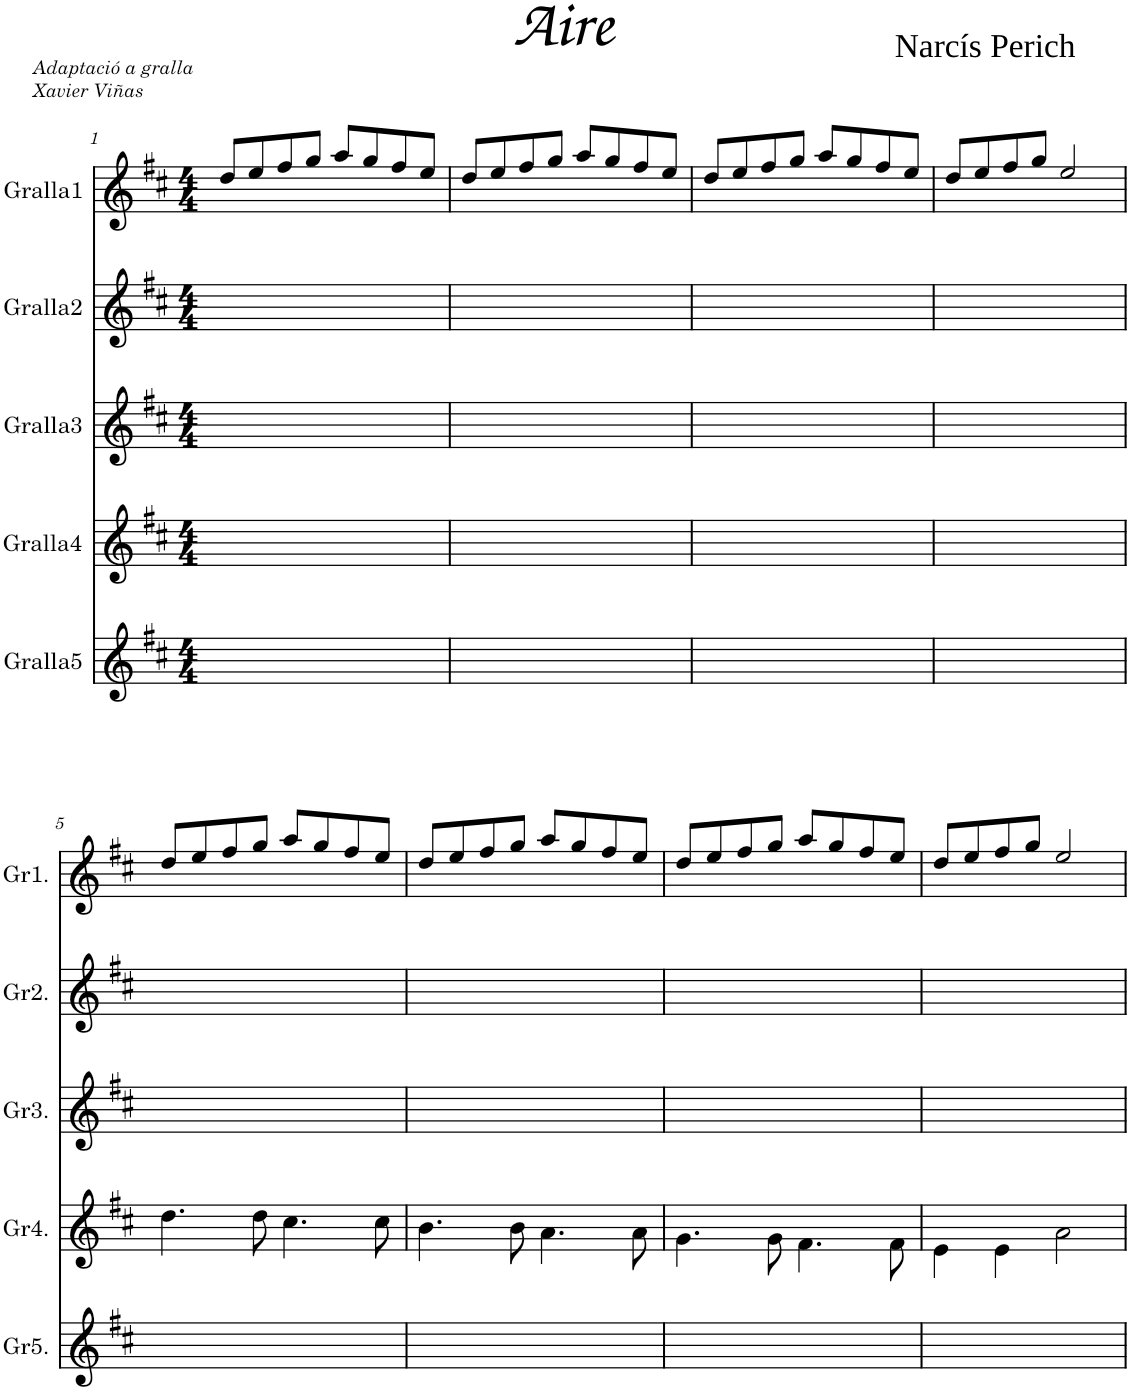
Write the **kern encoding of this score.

**kern	**kern	**kern	**kern	**kern
*part5	*part4	*part3	*part2	*part1
*staff5	*staff4	*staff3	*staff2	*staff1
*I"Gralla5	*I"Gralla4	*I"Gralla3	*I"Gralla2	*I"Gralla1
*I'Gr5.	*I'Gr4.	*I'Gr3.	*I'Gr2.	*I'Gr1.
*clefG2	*clefG2	*clefG2	*clefG2	*clefG2
*k[f#c#]	*k[f#c#]	*k[f#c#]	*k[f#c#]	*k[f#c#]
*M4/4	*M4/4	*M4/4	*M4/4	*M4/4
=1	=1	=1	=1	=1
1ryy	1ryy	1ryy	1ryy	8dd/L
.	.	.	.	8ee/
.	.	.	.	8ff#/
.	.	.	.	8gg/J
.	.	.	.	8aa/L
.	.	.	.	8gg/
.	.	.	.	8ff#/
.	.	.	.	8ee/J
=2	=2	=2	=2	=2
1ryy	1ryy	1ryy	1ryy	8dd/L
.	.	.	.	8ee/
.	.	.	.	8ff#/
.	.	.	.	8gg/J
.	.	.	.	8aa/L
.	.	.	.	8gg/
.	.	.	.	8ff#/
.	.	.	.	8ee/J
=3	=3	=3	=3	=3
1ryy	1ryy	1ryy	1ryy	8dd/L
.	.	.	.	8ee/
.	.	.	.	8ff#/
.	.	.	.	8gg/J
.	.	.	.	8aa/L
.	.	.	.	8gg/
.	.	.	.	8ff#/
.	.	.	.	8ee/J
=4	=4	=4	=4	=4
1ryy	1ryy	1ryy	1ryy	8dd/L
.	.	.	.	8ee/
.	.	.	.	8ff#/
.	.	.	.	8gg/J
.	.	.	.	2ee/
!!LO:LB:g=z
=5	=5	=5	=5	=5
1ryy	4.dd\	1ryy	1ryy	8dd/L
.	.	.	.	8ee/
.	.	.	.	8ff#/
.	8dd\	.	.	8gg/J
.	4.cc#\	.	.	8aa/L
.	.	.	.	8gg/
.	.	.	.	8ff#/
.	8cc#\	.	.	8ee/J
=6	=6	=6	=6	=6
1ryy	4.b\	1ryy	1ryy	8dd/L
.	.	.	.	8ee/
.	.	.	.	8ff#/
.	8b\	.	.	8gg/J
.	4.a\	.	.	8aa/L
.	.	.	.	8gg/
.	.	.	.	8ff#/
.	8a\	.	.	8ee/J
=7	=7	=7	=7	=7
1ryy	4.g\	1ryy	1ryy	8dd/L
.	.	.	.	8ee/
.	.	.	.	8ff#/
.	8g\	.	.	8gg/J
.	4.f#\	.	.	8aa/L
.	.	.	.	8gg/
.	.	.	.	8ff#/
.	8f#\	.	.	8ee/J
=8	=8	=8	=8	=8
1ryy	4e\	1ryy	1ryy	8dd/L
.	.	.	.	8ee/
.	4e\	.	.	8ff#/
.	.	.	.	8gg/J
.	2a\	.	.	2ee/
=	=	=	=	=
*-	*-	*-	*-	*-
